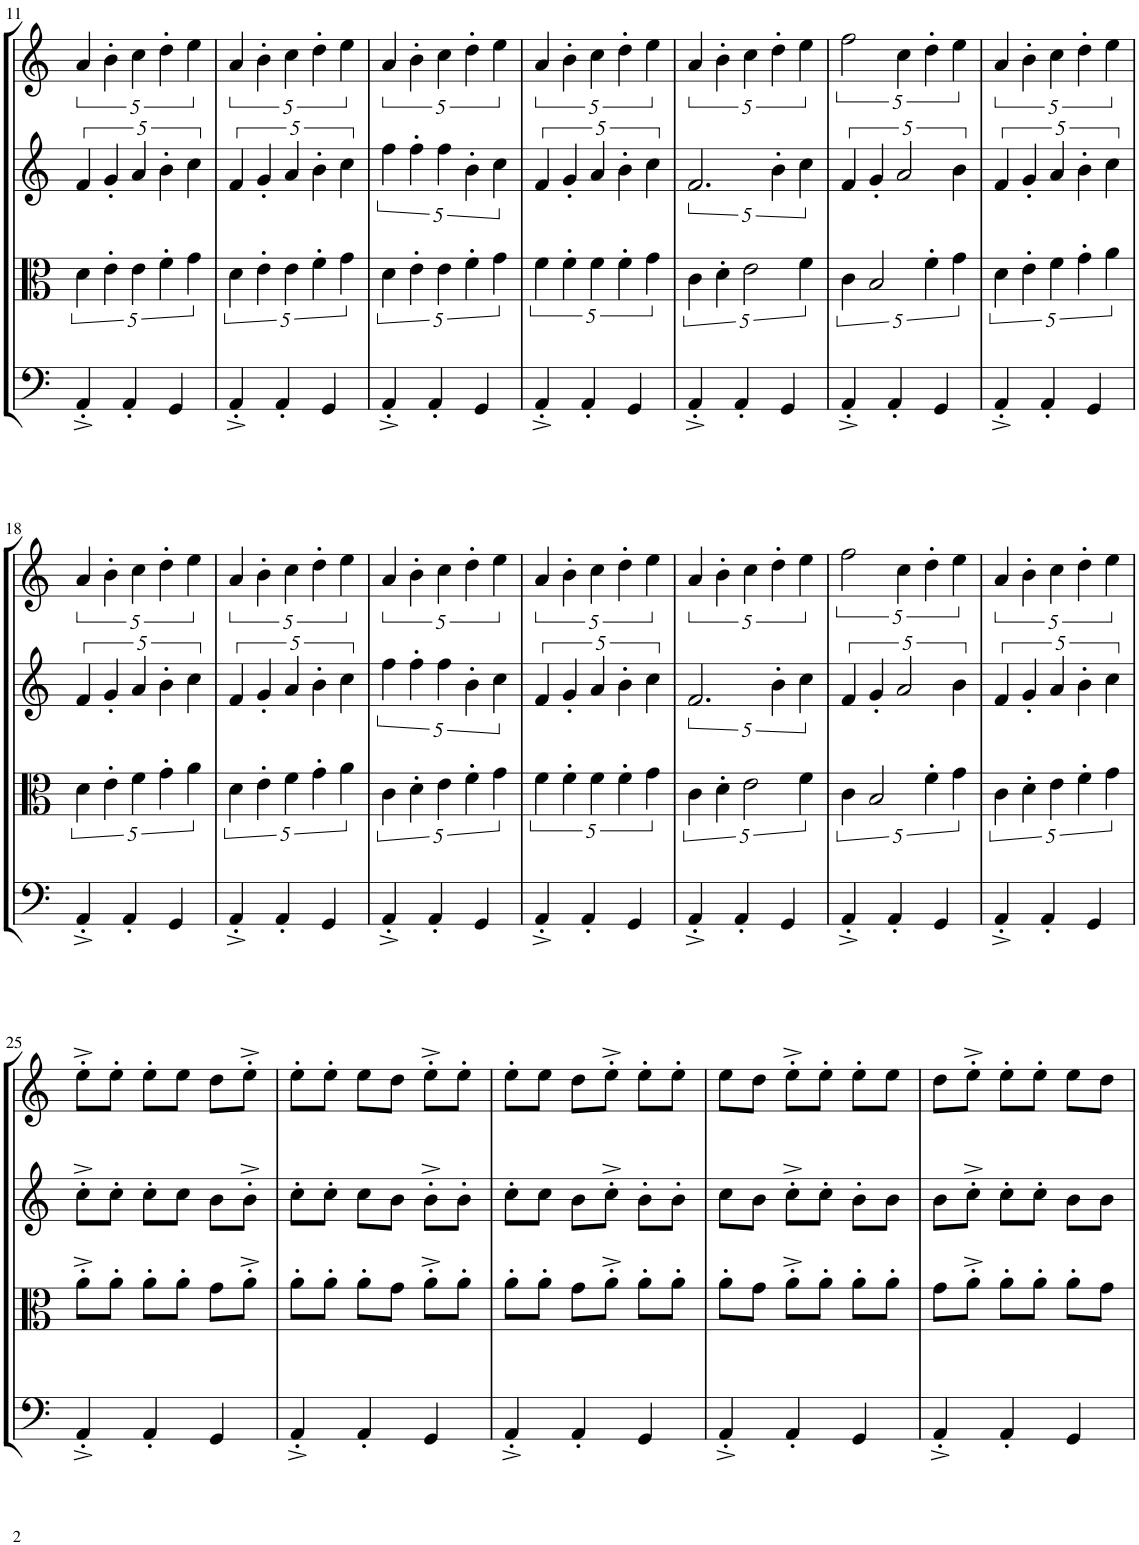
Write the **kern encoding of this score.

**kern	**kern	**kern	**kern
*part4	*part3	*part2	*part1
*staff4	*staff3	*staff2	*staff1
*I"Violoncello	*I"Viola	*I"Violin II	*I"Violin I
*I'Vc	*I'Vla	*I'Vln	*I'Vln
!!LO:PB:g=z
*clefF4	*clefC3	*clefG2	*clefG2
*k[]	*k[]	*k[]	*k[]
*M3/4	*M3/4	*M3/4	*M3/4
=11	=11	=11	=11
4AA'^/	20%3d\	20%3f/	20%3a/
.	20%3e'\	20%3g'/	20%3b'\
4AA'/	.	.	.
.	20%3e\	20%3a/	20%3cc\
.	20%3f'\	20%3b'\	20%3dd'\
4GG/	.	.	.
.	20%3g\	20%3cc\	20%3ee\
=12	=12	=12	=12
4AA'^/	20%3d\	20%3f/	20%3a/
.	20%3e'\	20%3g'/	20%3b'\
4AA'/	.	.	.
.	20%3e\	20%3a/	20%3cc\
.	20%3f'\	20%3b'\	20%3dd'\
4GG/	.	.	.
.	20%3g\	20%3cc\	20%3ee\
=13	=13	=13	=13
4AA'^/	20%3d\	20%3ff\	20%3a/
.	20%3e'\	20%3ff'\	20%3b'\
4AA'/	.	.	.
.	20%3e\	20%3ff\	20%3cc\
.	20%3f'\	20%3b'\	20%3dd'\
4GG/	.	.	.
.	20%3g\	20%3cc\	20%3ee\
=14	=14	=14	=14
4AA'^/	20%3f\	20%3f/	20%3a/
.	20%3f'\	20%3g'/	20%3b'\
4AA'/	.	.	.
.	20%3f\	20%3a/	20%3cc\
.	20%3f'\	20%3b'\	20%3dd'\
4GG/	.	.	.
.	20%3g\	20%3cc\	20%3ee\
=15	=15	=15	=15
4AA'^/	20%3c\	10%3.f/	20%3a/
.	20%3d'\	.	20%3b'\
4AA'/	.	.	.
.	10%3e\	.	20%3cc\
.	.	20%3b'\	20%3dd'\
4GG/	.	.	.
.	20%3f\	20%3cc\	20%3ee\
=16	=16	=16	=16
4AA'^/	20%3c\	20%3f/	10%3ff\
.	10%3B/	20%3g'/	.
4AA'/	.	.	.
.	.	10%3a/	20%3cc\
.	20%3f'\	.	20%3dd'\
4GG/	.	.	.
.	20%3g\	20%3b\	20%3ee\
=17	=17	=17	=17
4AA'^/	20%3d\	20%3f/	20%3a/
.	20%3e'\	20%3g'/	20%3b'\
4AA'/	.	.	.
.	20%3f\	20%3a/	20%3cc\
.	20%3g'\	20%3b'\	20%3dd'\
4GG/	.	.	.
.	20%3a\	20%3cc\	20%3ee\
!!LO:LB:g=z
=18	=18	=18	=18
4AA'^/	20%3d\	20%3f/	20%3a/
.	20%3e'\	20%3g'/	20%3b'\
4AA'/	.	.	.
.	20%3f\	20%3a/	20%3cc\
.	20%3g'\	20%3b'\	20%3dd'\
4GG/	.	.	.
.	20%3a\	20%3cc\	20%3ee\
=19	=19	=19	=19
4AA'^/	20%3d\	20%3f/	20%3a/
.	20%3e'\	20%3g'/	20%3b'\
4AA'/	.	.	.
.	20%3f\	20%3a/	20%3cc\
.	20%3g'\	20%3b'\	20%3dd'\
4GG/	.	.	.
.	20%3a\	20%3cc\	20%3ee\
=20	=20	=20	=20
4AA'^/	20%3c\	20%3ff\	20%3a/
.	20%3d'\	20%3ff'\	20%3b'\
4AA'/	.	.	.
.	20%3e\	20%3ff\	20%3cc\
.	20%3f'\	20%3b'\	20%3dd'\
4GG/	.	.	.
.	20%3g\	20%3cc\	20%3ee\
=21	=21	=21	=21
4AA'^/	20%3f\	20%3f/	20%3a/
.	20%3f'\	20%3g'/	20%3b'\
4AA'/	.	.	.
.	20%3f\	20%3a/	20%3cc\
.	20%3f'\	20%3b'\	20%3dd'\
4GG/	.	.	.
.	20%3g\	20%3cc\	20%3ee\
=22	=22	=22	=22
4AA'^/	20%3c\	10%3.f/	20%3a/
.	20%3d'\	.	20%3b'\
4AA'/	.	.	.
.	10%3e\	.	20%3cc\
.	.	20%3b'\	20%3dd'\
4GG/	.	.	.
.	20%3f\	20%3cc\	20%3ee\
=23	=23	=23	=23
4AA'^/	20%3c\	20%3f/	10%3ff\
.	10%3B/	20%3g'/	.
4AA'/	.	.	.
.	.	10%3a/	20%3cc\
.	20%3f'\	.	20%3dd'\
4GG/	.	.	.
.	20%3g\	20%3b\	20%3ee\
=24	=24	=24	=24
4AA'^/	20%3c\	20%3f/	20%3a/
.	20%3d'\	20%3g'/	20%3b'\
4AA'/	.	.	.
.	20%3e\	20%3a/	20%3cc\
.	20%3f'\	20%3b'\	20%3dd'\
4GG/	.	.	.
.	20%3g\	20%3cc\	20%3ee\
!!LO:LB:g=z
=25	=25	=25	=25
4AA'^/	8a'^\L	8cc'^\L	8ee'^\L
.	8a'\J	8cc'\J	8ee'\J
4AA'/	8a'\L	8cc'\L	8ee'\L
.	8a'\J	8cc\J	8ee\J
4GG/	8g\L	8b\L	8dd\L
.	8a'^\J	8b'^\J	8ee'^\J
=26	=26	=26	=26
4AA'^/	8a'\L	8cc'\L	8ee'\L
.	8a'\J	8cc'\J	8ee'\J
4AA'/	8a'\L	8cc\L	8ee\L
.	8g\J	8b\J	8dd\J
4GG/	8a'^\L	8b'^\L	8ee'^\L
.	8a'\J	8b'\J	8ee'\J
=27	=27	=27	=27
4AA'^/	8a'\L	8cc'\L	8ee'\L
.	8a'\J	8cc\J	8ee\J
4AA'/	8g\L	8b\L	8dd\L
.	8a'^\J	8cc'^\J	8ee'^\J
4GG/	8a'\L	8b'\L	8ee'\L
.	8a'\J	8b'\J	8ee'\J
=28	=28	=28	=28
4AA'^/	8a'\L	8cc\L	8ee\L
.	8g\J	8b\J	8dd\J
4AA'/	8a'^\L	8cc'^\L	8ee'^\L
.	8a'\J	8cc'\J	8ee'\J
4GG/	8a'\L	8b'\L	8ee'\L
.	8a'\J	8b\J	8ee\J
=29	=29	=29	=29
4AA'^/	8g\L	8b\L	8dd\L
.	8a'^\J	8cc'^\J	8ee'^\J
4AA'/	8a'\L	8cc'\L	8ee'\L
.	8a'\J	8cc'\J	8ee'\J
4GG/	8a'\L	8b\L	8ee\L
.	8g\J	8b\J	8dd\J
=	=	=	=
*-	*-	*-	*-
